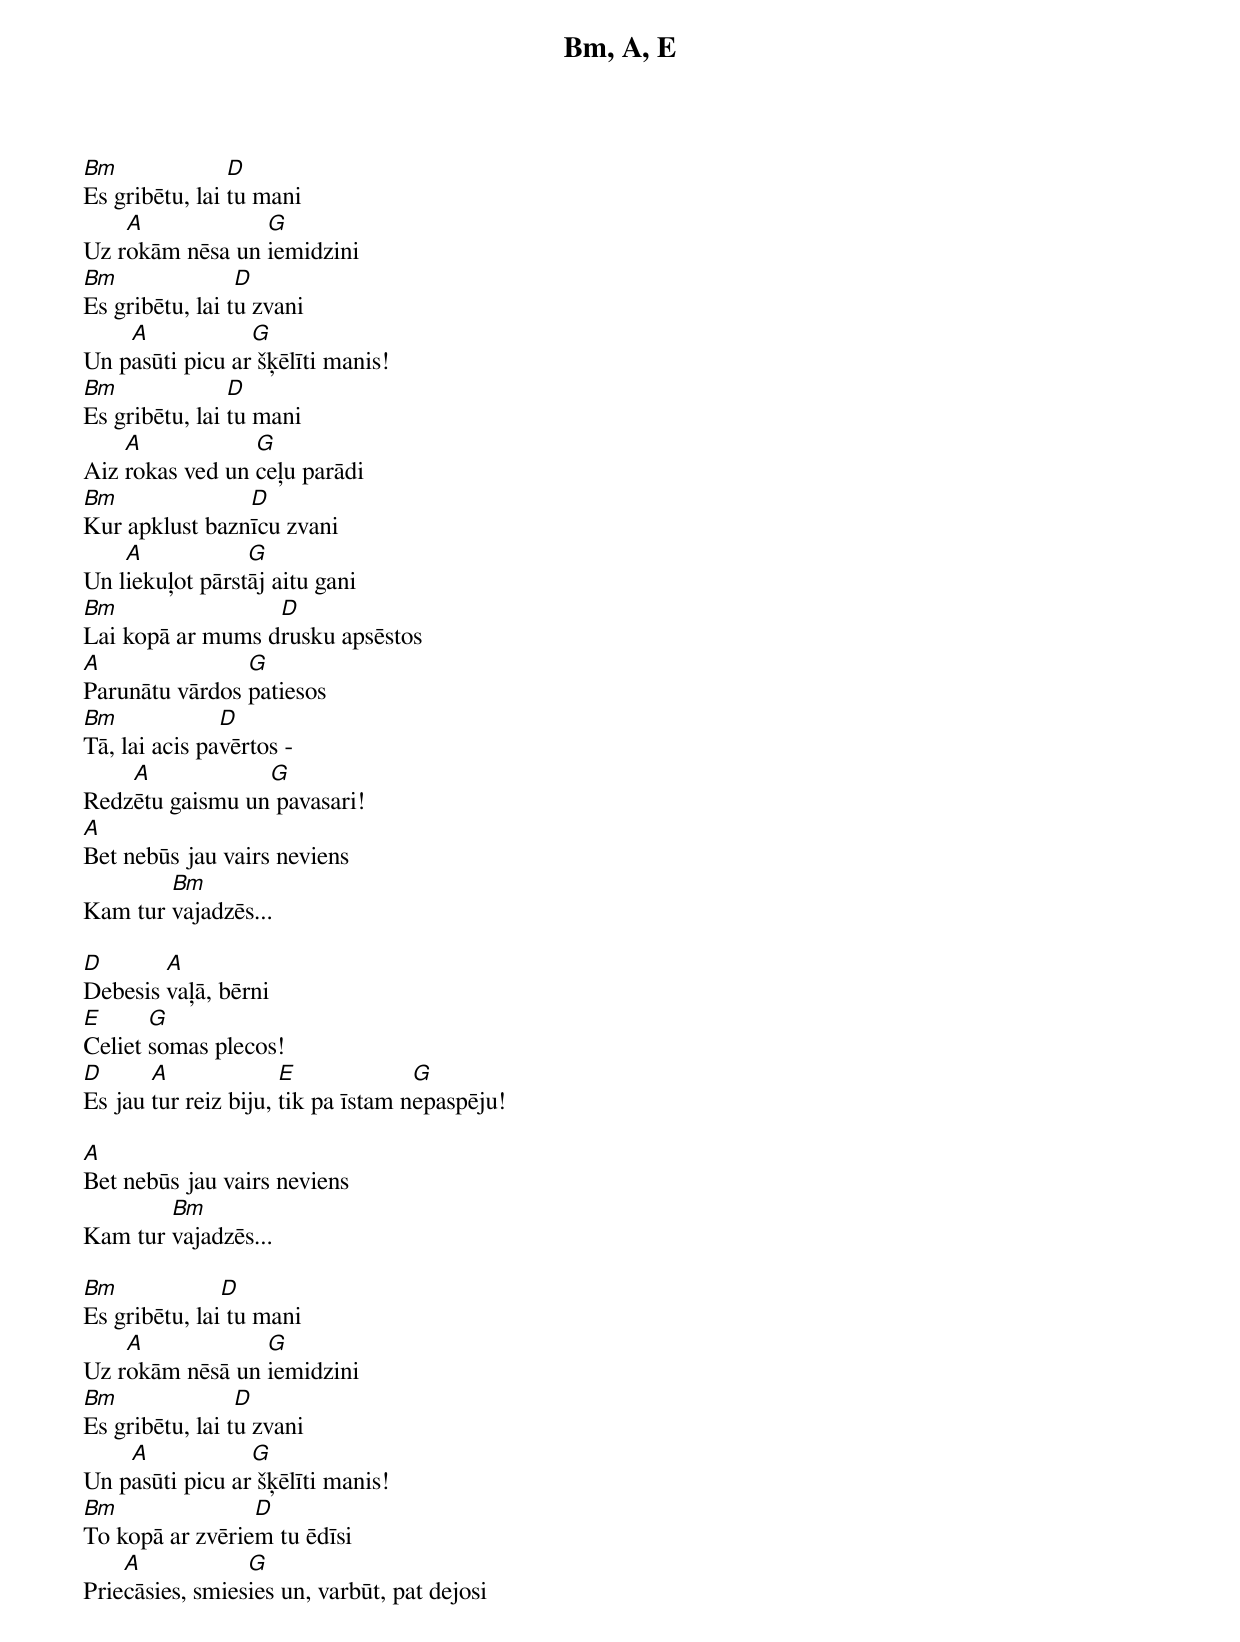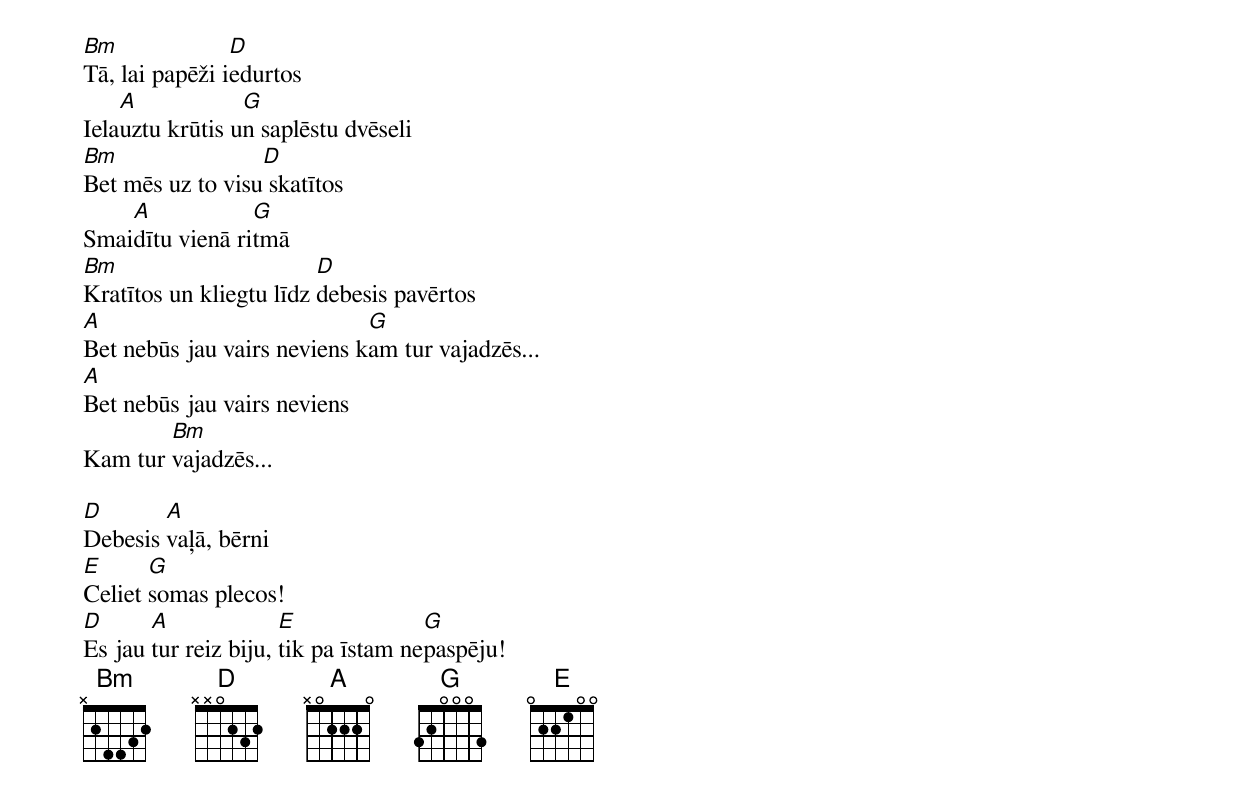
Bm, A, E

Bm              D
Es gribētu, lai tu mani
    A            G
Uz rokām nēsa un iemidzini
Bm               D
Es gribētu, lai tu zvani
    A            G
Un pasūti picu ar šķēlīti manis!
Bm              D
Es gribētu, lai tu mani
    A            G
Aiz rokas ved un ceļu parādi
Bm              D
Kur apklust baznīcu zvani
    A            G
Un liekuļot pārstāj aitu gani
Bm                D
Lai kopā ar mums drusku apsēstos
A               G
Parunātu vārdos patiesos
Bm             D
Tā, lai acis pavērtos -
    A            G
Redzētu gaismu un pavasari!
A
Bet nebūs jau vairs neviens
        Bm
Kam tur vajadzēs...

D       A
Debesis vaļā, bērni
E      G
Celiet somas plecos!
D      A              E             G
Es jau tur reiz biju, tik pa īstam nepaspēju!

A
Bet nebūs jau vairs neviens
        Bm
Kam tur vajadzēs...

Bm             D
Es gribētu, lai tu mani
    A            G
Uz rokām nēsā un iemidzini
Bm               D
Es gribētu, lai tu zvani
    A            G
Un pasūti picu ar šķēlīti manis!
Bm               D
To kopā ar zvēriem tu ēdīsi
    A            G
Priecāsies, smiesies un, varbūt, pat dejosi
Bm              D
Tā, lai papēži iedurtos
    A            G
Ielauztu krūtis un saplēstu dvēseli
Bm                D
Bet mēs uz to visu skatītos
    A            G
Smaidītu vienā ritmā
Bm                       D
Kratītos un kliegtu līdz debesis pavērtos
A                            G
Bet nebūs jau vairs neviens kam tur vajadzēs...
A
Bet nebūs jau vairs neviens
        Bm
Kam tur vajadzēs...

D       A
Debesis vaļā, bērni
E      G
Celiet somas plecos!
D      A              E              G
Es jau tur reiz biju, tik pa īstam nepaspēju!
